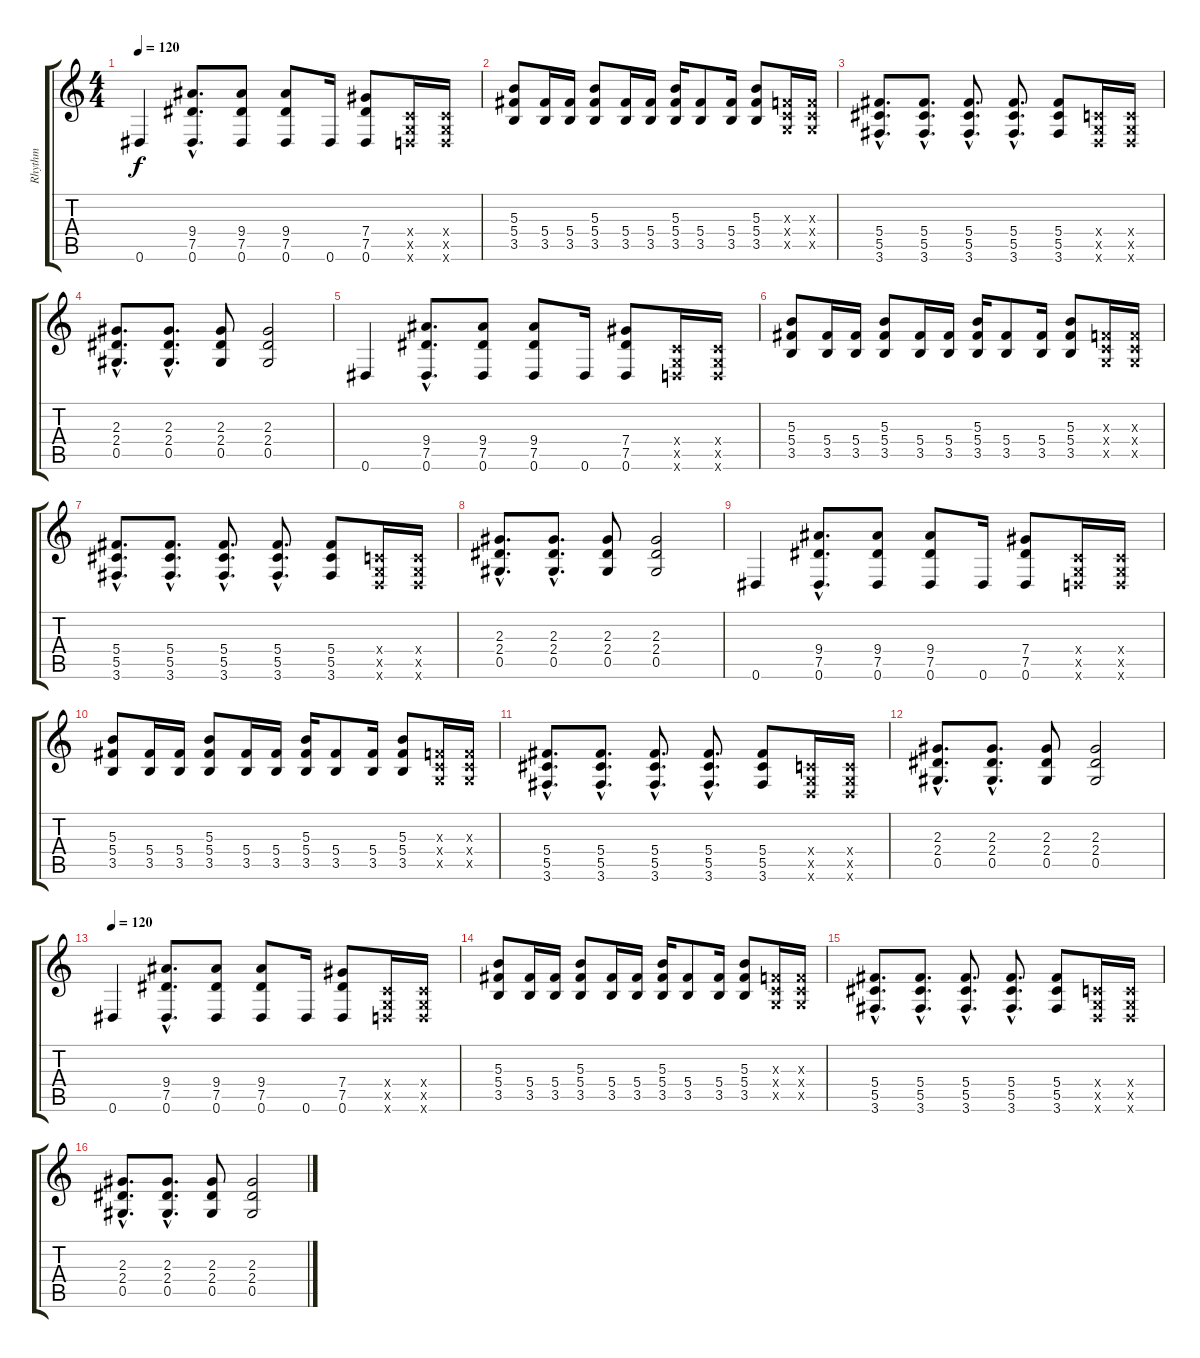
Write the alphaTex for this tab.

\track ("Rhythm" "Rhythm") {instrument distortionguitar}
\staff {score tabs}
\tuning (Eb4 Bb3 Gb3 Db3 Ab2 Eb2) {hide}
\ts (4 4)
\tempo 120
\clef g2
\ks c
0.6.4{dy f instrument electricguitarclean} (9.4{hac} 7.5{hac} 0.6{hac}).8{d} (9.4 7.5 0.6).8 (9.4 7.5 0.6).8 0.6.16 (7.4 7.5 0.6).8 (-1.4{x} -1.5{x} -1.6{x}).16 (-1.4{x} -1.5{x} -1.6{x}).16 |
(5.3 5.4 3.5).8 (5.4 3.5).16 (5.4 3.5).16 (5.3 5.4 3.5).8 (5.4 3.5).16 (5.4 3.5).16 (5.3 5.4 3.5).16 (5.4 3.5).8 (5.4 3.5).16 (5.3 5.4 3.5).8 (-1.3{x} -1.4{x} -1.5{x}).16 (-1.3{x} -1.4{x} -1.5{x}).16 |
(5.4{hac} 5.5{hac} 3.6{hac}).8{d} (5.4{hac} 5.5{hac} 3.6{hac}).8{d} (5.4{hac} 5.5{hac} 3.6{hac}).8{d} (5.4{hac} 5.5{hac} 3.6{hac}).8{d} (5.4 5.5 3.6).8 (-1.4{x} -1.5{x} -1.6{x}).16 (-1.4{x} -1.5{x} -1.6{x}).16 |
(2.3{hac} 2.4{hac} 0.5{hac}).8{d} (2.3{hac} 2.4{hac} 0.5{hac}).8{d} (2.3 2.4 0.5).8 (2.3 2.4 0.5).2 |
0.6.4{instrument electricguitarclean} (9.4{hac} 7.5{hac} 0.6{hac}).8{d} (9.4 7.5 0.6).8 (9.4 7.5 0.6).8 0.6.16 (7.4 7.5 0.6).8 (-1.4{x} -1.5{x} -1.6{x}).16 (-1.4{x} -1.5{x} -1.6{x}).16 |
(5.3 5.4 3.5).8 (5.4 3.5).16 (5.4 3.5).16 (5.3 5.4 3.5).8 (5.4 3.5).16 (5.4 3.5).16 (5.3 5.4 3.5).16 (5.4 3.5).8 (5.4 3.5).16 (5.3 5.4 3.5).8 (-1.3{x} -1.4{x} -1.5{x}).16 (-1.3{x} -1.4{x} -1.5{x}).16 |
(5.4{hac} 5.5{hac} 3.6{hac}).8{d} (5.4{hac} 5.5{hac} 3.6{hac}).8{d} (5.4{hac} 5.5{hac} 3.6{hac}).8{d} (5.4{hac} 5.5{hac} 3.6{hac}).8{d} (5.4 5.5 3.6).8 (-1.4{x} -1.5{x} -1.6{x}).16 (-1.4{x} -1.5{x} -1.6{x}).16 |
(2.3{hac} 2.4{hac} 0.5{hac}).8{d} (2.3{hac} 2.4{hac} 0.5{hac}).8{d} (2.3 2.4 0.5).8 (2.3 2.4 0.5).2 |
0.6.4{instrument electricguitarclean} (9.4{hac} 7.5{hac} 0.6{hac}).8{d} (9.4 7.5 0.6).8 (9.4 7.5 0.6).8 0.6.16 (7.4 7.5 0.6).8 (-1.4{x} -1.5{x} -1.6{x}).16 (-1.4{x} -1.5{x} -1.6{x}).16 |
(5.3 5.4 3.5).8 (5.4 3.5).16 (5.4 3.5).16 (5.3 5.4 3.5).8 (5.4 3.5).16 (5.4 3.5).16 (5.3 5.4 3.5).16 (5.4 3.5).8 (5.4 3.5).16 (5.3 5.4 3.5).8 (-1.3{x} -1.4{x} -1.5{x}).16 (-1.3{x} -1.4{x} -1.5{x}).16 |
(5.4{hac} 5.5{hac} 3.6{hac}).8{d} (5.4{hac} 5.5{hac} 3.6{hac}).8{d} (5.4{hac} 5.5{hac} 3.6{hac}).8{d} (5.4{hac} 5.5{hac} 3.6{hac}).8{d} (5.4 5.5 3.6).8 (-1.4{x} -1.5{x} -1.6{x}).16 (-1.4{x} -1.5{x} -1.6{x}).16 |
(2.3{hac} 2.4{hac} 0.5{hac}).8{d} (2.3{hac} 2.4{hac} 0.5{hac}).8{d} (2.3 2.4 0.5).8 (2.3 2.4 0.5).2 |
\tempo 120
0.6.4{instrument electricguitarclean} (9.4{hac} 7.5{hac} 0.6{hac}).8{d} (9.4 7.5 0.6).8 (9.4 7.5 0.6).8 0.6.16 (7.4 7.5 0.6).8 (-1.4{x} -1.5{x} -1.6{x}).16 (-1.4{x} -1.5{x} -1.6{x}).16 |
(5.3 5.4 3.5).8 (5.4 3.5).16 (5.4 3.5).16 (5.3 5.4 3.5).8 (5.4 3.5).16 (5.4 3.5).16 (5.3 5.4 3.5).16 (5.4 3.5).8 (5.4 3.5).16 (5.3 5.4 3.5).8 (-1.3{x} -1.4{x} -1.5{x}).16 (-1.3{x} -1.4{x} -1.5{x}).16 |
(5.4{hac} 5.5{hac} 3.6{hac}).8{d} (5.4{hac} 5.5{hac} 3.6{hac}).8{d} (5.4{hac} 5.5{hac} 3.6{hac}).8{d} (5.4{hac} 5.5{hac} 3.6{hac}).8{d} (5.4 5.5 3.6).8 (-1.4{x} -1.5{x} -1.6{x}).16 (-1.4{x} -1.5{x} -1.6{x}).16 |
(2.3{hac} 2.4{hac} 0.5{hac}).8{d} (2.3{hac} 2.4{hac} 0.5{hac}).8{d} (2.3 2.4 0.5).8 (2.3 2.4 0.5).2
